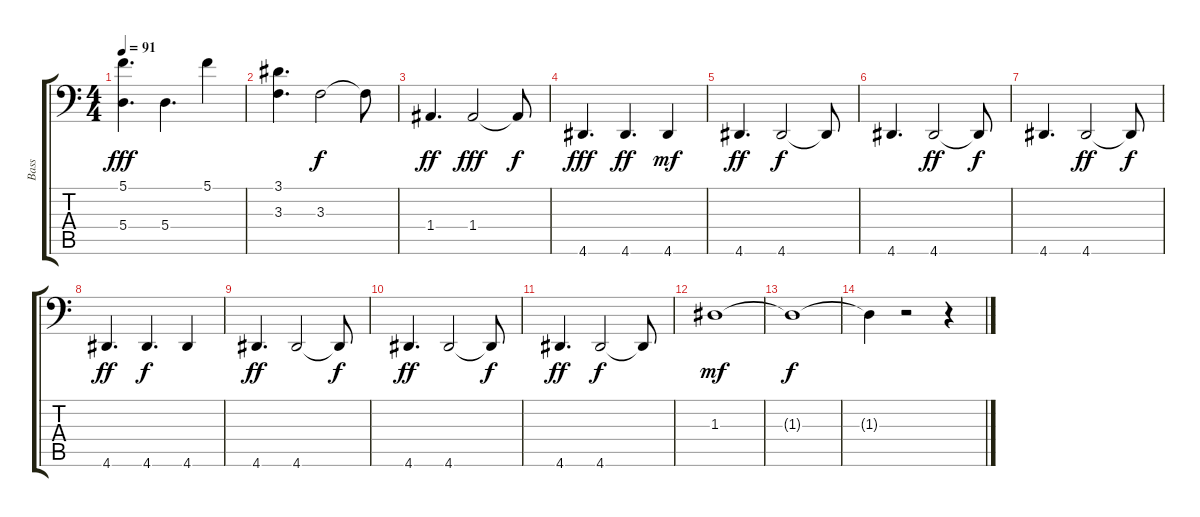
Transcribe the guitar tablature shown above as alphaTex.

\track ("Bass" "Bass") {instrument fretlessbass}
\staff {score tabs}
\tuning (C3 G2 D2 A1 E1 B0) {hide}
\ts (4 4)
\tempo 91
\clef f4
\ks c
(5.1 5.4).4{d dy fff} 5.4.4{d} 5.1.4 |
(3.1 3.3).4{d} 3.3.2{dy f} 3.3{t}.8 |
1.4.4{d dy ff} 1.4.2{dy fff} 1.4{t}.8{dy f} |
4.6.4{d dy fff} 4.6.4{d dy ff} 4.6.4{dy mf} |
4.6.4{d dy ff} 4.6.2{dy f} 4.6{t}.8 |
4.6.4{d} 4.6.2{dy ff} 4.6{t}.8{dy f} |
4.6.4{d} 4.6.2{dy ff} 4.6{t}.8{dy f} |
4.6.4{d dy ff} 4.6.4{d dy f} 4.6.4 |
4.6.4{d dy ff} 4.6.2 4.6{t}.8{dy f} |
4.6.4{d dy ff} 4.6.2 4.6{t}.8{dy f} |
4.6.4{d dy ff} 4.6.2{dy f} 4.6{t}.8 |
1.3.1{dy mf} |
1.3{t}.1{dy f} |
1.3{t}.4 r.2 r.4
